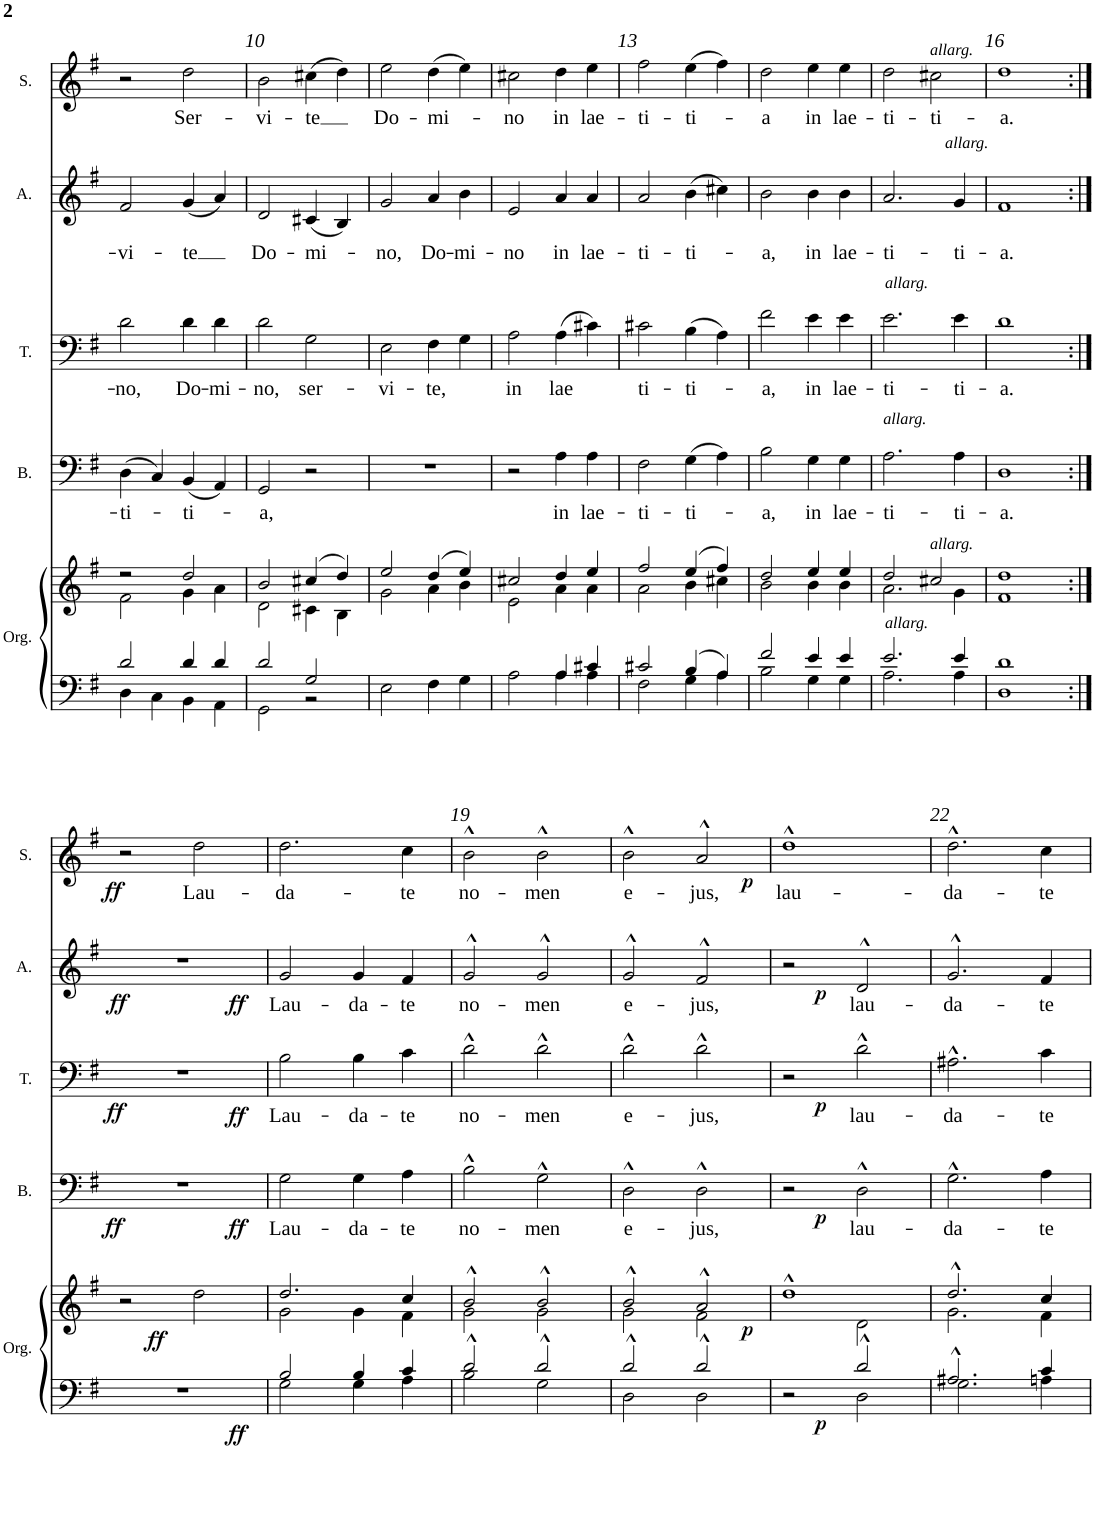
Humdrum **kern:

**kern	**kern	**dynam	**kern	**text	**dynam	**kern	**text	**dynam	**kern	**text	**dynam	**kern	**text	**dynam
*part5	*part5	*part5	*part4	*part4	*part4	*part3	*part3	*part3	*part2	*part2	*part2	*part1	*part1	*part1
*staff6	*staff5	*staff5/6	*staff4	*staff4	*staff4	*staff3	*staff3	*staff3	*staff2	*staff2	*staff2	*staff1	*staff1	*staff1
*I"Organ	*	*	*I"Bass	*	*	*I"Tenor	*	*	*I"Alto	*	*	*I"Soprano	*	*
*I'Org.	*	*	*I'B.	*	*	*I'T.	*	*	*I'A.	*	*	*I'S.	*	*
!!LO:PB:g=z
*clefF4	*clefG2	*	*clefF4	*	*	*clefF4	*	*	*clefG2	*	*	*clefG2	*	*
*k[f#]	*k[f#]	*	*k[f#]	*	*	*k[f#]	*	*	*k[f#]	*	*	*k[f#]	*	*
*M2/2	*M2/2	*	*M2/2	*	*	*M2/2	*	*	*M2/2	*	*	*M2/2	*	*
*met(c|)	*met(c|)	*	*met(c|)	*	*	*met(c|)	*	*	*met(c|)	*	*	*met(c|)	*	*
=9	=9	=9	=9	=9	=9	=9	=9	=9	=9	=9	=9	=9	=9	=9
*^	*^	*	*	*	*	*	*	*	*	*	*	*	*	*
!	!	!	!	!	!	!LO:LY:b	!	!	!LO:LY:b	!	!	!LO:LY:b	!	!	!	!
2d/	4D\	2r	2f#\	.	(4D\	-ti-	.	2d\	-no,	.	2f#/	-vi-	.	2r	.	.
.	4C\	.	.	.	4C/)	.	.	.	.	.	.	.	.	.	.	.
!	!	!	!	!	!	!LO:LY:b	!	!	!LO:LY:b	!	!	!LO:LY:b	!	!	!LO:LY:b	!
4d/	4BB\	2dd/	4g\	.	(4BB/	-ti-	.	4d\	Do-	.	(4g/	-te	.	2dd\	Ser-	.
!	!	!	!	!	!	!	!	!	!LO:LY:b	!	!	!	!	!	!	!
4d/	4AA\	.	4a\	.	4AA/)	.	.	4d\	-mi-	.	4a/)	.	.	.	.	.
=10	=10	=10	=10	=10	=10	=10	=10	=10	=10	=10	=10	=10	=10	=10	=10	=10
!	!	!	!	!	!	!LO:LY:b	!	!	!LO:LY:b	!	!	!LO:LY:b	!	!	!LO:LY:b	!
2d/	2GG\	2b/	2d\	.	2GG/	-a,	.	2d\	-no,	.	2d/	Do-	.	2b\	-vi-	.
!	!	!	!	!	!	!	!	!	!LO:LY:b	!	!	!LO:LY:b	!	!	!LO:LY:b	!
2G/	2r	(4cc#X/	4c#X\	.	2r	.	.	2G\	ser-	.	(4c#X/	-mi-	.	(4cc#X\	-te	.
.	.	4dd/)	4B\	.	.	.	.	.	.	.	4B/)	.	.	4dd\)	.	.
*v	*v	*	*	*	*	*	*	*	*	*	*	*	*	*	*	*
=11	=11	=11	=11	=11	=11	=11	=11	=11	=11	=11	=11	=11	=11	=11	=11
!	!	!	!	!	!	!	!	!LO:LY:b	!	!	!LO:LY:b	!	!	!LO:LY:b	!
2E\	2ee/	2g\	.	1r	.	.	2E\	-vi-	.	2g/	-no,	.	2ee\	Do-	.
!	!	!	!	!	!	!	!	!LO:LY:b	!	!	!LO:LY:b	!	!	!LO:LY:b	!
4F#\	(4dd/	4a\	.	.	.	.	4F#\	-te,	.	4a/	Do-	.	(4dd\	-mi-	.
!	!	!	!	!	!	!	!	!	!	!	!LO:LY:b	!	!	!	!
4G\	4ee/)	4b\	.	.	.	.	4G\	.	.	4b\	-mi-	.	4ee\)	.	.
=12	=12	=12	=12	=12	=12	=12	=12	=12	=12	=12	=12	=12	=12	=12	=12
*^	*	*	*	*	*	*	*	*	*	*	*	*	*	*	*
!	!	!	!	!	!	!	!	!	!LO:LY:b	!	!	!LO:LY:b	!	!	!LO:LY:b	!
2A\	2ryy	2cc#X/	2e\	.	2r	.	.	2A\	in	.	2e/	-no	.	2cc#X\	-no	.
!	!	!	!	!	!	!LO:LY:b	!	!	!LO:LY:b	!	!	!LO:LY:b	!	!	!LO:LY:b	!
4A/	4A\	4dd/	4a\	.	4A\	in	.	(4A\	lae	.	4a/	in	.	4dd\	in	.
!	!	!	!	!	!	!LO:LY:b	!	!	!	!	!	!LO:LY:b	!	!	!LO:LY:b	!
4c#X/	4A\	4ee/	4a\	.	4A\	lae-	.	4c#X\)	.	.	4a/	lae-	.	4ee\	lae-	.
=13	=13	=13	=13	=13	=13	=13	=13	=13	=13	=13	=13	=13	=13	=13	=13	=13
!	!	!	!	!	!	!LO:LY:b	!	!	!LO:LY:b	!	!	!LO:LY:b	!	!	!LO:LY:b	!
2c#X/	2F#\	2ff#/	2a\	.	2F#\	-ti-	.	2c#X\	-ti-	.	2a/	-ti-	.	2ff#\	-ti-	.
!	!	!	!	!	!	!LO:LY:b	!	!	!LO:LY:b	!	!	!LO:LY:b	!	!	!LO:LY:b	!
4B/	4G\	(4ee/	4b\	.	(4G\	-ti-	.	(4B\	-ti-	.	(4b\	-ti-	.	(4ee\	-ti-	.
4A/	4A\	4ff#/)	4cc#X\	.	4A\)	.	.	4A\)	.	.	4cc#X\)	.	.	4ff#\)	.	.
=14	=14	=14	=14	=14	=14	=14	=14	=14	=14	=14	=14	=14	=14	=14	=14	=14
!	!	!	!	!	!	!LO:LY:b	!	!	!LO:LY:b	!	!	!LO:LY:b	!	!	!LO:LY:b	!
2f#/	2B\	2dd/	2b\	.	2B\	-a,	.	2f#\	-a,	.	2b\	-a,	.	2dd\	-a	.
!	!	!	!	!	!	!LO:LY:b	!	!	!LO:LY:b	!	!	!LO:LY:b	!	!	!LO:LY:b	!
4e/	4G\	4ee/	4b\	.	4G\	in	.	4e\	in	.	4b\	in	.	4ee\	in	.
!	!	!	!	!	!	!LO:LY:b	!	!	!LO:LY:b	!	!	!LO:LY:b	!	!	!LO:LY:b	!
4e/	4G\	4ee/	4b\	.	4G\	lae-	.	4e\	lae-	.	4b\	lae-	.	4ee\	lae-	.
=15	=15	=15	=15	=15	=15	=15	=15	=15	=15	=15	=15	=15	=15	=15	=15	=15
!	!	!	!	!	!	!LO:LY:b	!	!	!LO:LY:b	!	!	!LO:LY:b	!	!	!LO:LY:b	!
2.e/	2.A\	2dd/	2.a\	.	2.A\	-ti-	.	2.e\	-ti-	.	2.a/	-ti-	.	2dd\	-ti-	.
!	!	!	!	!	!	!	!	!	!	!	!	!	!	!LO:TX:a:i:t=allarg.	!	!
!	!	!LO:TX:a:i:t=allarg.	!	!	!	!	!	!	!	!	!	!	!	!	!	!
!	!	!	!	!	!	!	!	!	!	!	!	!	!	!	!LO:LY:b	!
.	.	2cc#X/	.	.	.	.	.	.	.	.	.	.	.	2cc#X\	-ti-	.
!	!	!	!	!	!	!	!	!	!	!	!LO:TX:a:i:t=allarg.	!	!	!	!	!
!	!	!	!	!	!	!	!	!LO:TX:a:i:t=allarg.	!	!	!	!	!	!	!	!
!	!	!	!	!	!LO:TX:a:i:t=allarg.	!	!	!	!	!	!	!	!	!	!	!
!LO:TX:a:i:t=allarg.	!	!	!	!	!	!	!	!	!	!	!	!	!	!	!	!
!	!	!	!	!	!	!LO:LY:b	!	!	!LO:LY:b	!	!	!LO:LY:b	!	!	!	!
4e/	4A\	.	4g\	.	4A\	-ti-	.	4e\	-ti-	.	4g/	-ti-	.	.	.	.
=16	=16	=16	=16	=16	=16	=16	=16	=16	=16	=16	=16	=16	=16	=16	=16	=16
!	!	!	!	!	!	!LO:LY:b	!	!	!LO:LY:b	!	!	!LO:LY:b	!	!	!LO:LY:b	!
1d	1D	1dd	1f#	.	1D	-a.	.	1d	-a.	.	1f#	-a.	.	1dd	-a.	.
!!LO:LB:g=z
=17:|!	=17:|!	=17:|!	=17:|!	=17:|!	=17:|!	=17:|!	=17:|!	=17:|!	=17:|!	=17:|!	=17:|!	=17:|!	=17:|!	=17:|!	=17:|!	=17:|!
!	!	!	!	!	!	!	!LO:DY:b	!	!	!LO:DY:b	!	!	!LO:DY:b	!	!	!LO:DY:b
*v	*v	*	*	*	*	*	*	*	*	*	*	*	*	*	*	*
*	*v	*v	*	*	*	*	*	*	*	*	*	*	*	*	*
1r	2r	.	1r	.	ff	1r	.	ff	1r	.	ff	2r	.	ff
!	!	!LO:DY:b	!	!	!	!	!	!	!	!	!	!	!LO:LY:b	!
.	2dd\	ff	.	.	.	.	.	.	.	.	.	2dd\	Lau-	.
=18	=18	=18	=18	=18	=18	=18	=18	=18	=18	=18	=18	=18	=18	=18
*^	*^	*	*	*	*	*	*	*	*	*	*	*	*	*
!	!	!	!	!LO:DY:b=2	!	!LO:LY:b	!LO:DY:b	!	!LO:LY:b	!LO:DY:b	!	!LO:LY:b	!LO:DY:b	!	!LO:LY:b	!
2B/	2G\	2.dd/	2g\	ff	2G\	Lau-	ff	2B\	Lau-	ff	2g/	Lau-	ff	2.dd\	-da-	.
!	!	!	!	!	!	!LO:LY:b	!	!	!LO:LY:b	!	!	!LO:LY:b	!	!	!	!
4B/	4G\	.	4g\	.	4G\	-da-	.	4B\	-da-	.	4g/	-da-	.	.	.	.
!	!	!	!	!	!	!LO:LY:b	!	!	!LO:LY:b	!	!	!LO:LY:b	!	!	!LO:LY:b	!
4c/	4A\	4cc/	4f#\	.	4A\	-te	.	4c\	-te	.	4f#/	-te	.	4cc\	-te	.
=19	=19	=19	=19	=19	=19	=19	=19	=19	=19	=19	=19	=19	=19	=19	=19	=19
!	!	!	!	!	!	!LO:LY:b	!	!	!LO:LY:b	!	!	!LO:LY:b	!	!	!LO:LY:b	!
2d^^/	2B\	2b^^/	2g\	.	2B^^\	no-	.	2d^^\	no-	.	2g^^/	no-	.	2b^^\	no-	.
!	!	!	!	!	!	!LO:LY:b	!	!	!LO:LY:b	!	!	!LO:LY:b	!	!	!LO:LY:b	!
2d^^/	2G\	2b^^/	2g\	.	2G^^\	-men	.	2d^^\	-men	.	2g^^/	-men	.	2b^^\	-men	.
=20	=20	=20	=20	=20	=20	=20	=20	=20	=20	=20	=20	=20	=20	=20	=20	=20
!	!	!	!	!	!	!LO:LY:b	!	!	!LO:LY:b	!	!	!LO:LY:b	!	!	!LO:LY:b	!
2d^^/	2D\	2b^^/	2g\	.	2D^^\	e-	.	2d^^\	e-	.	2g^^/	e-	.	2b^^\	e-	.
!	!	!	!	!	!	!LO:LY:b	!	!	!LO:LY:b	!	!	!LO:LY:b	!	!	!LO:LY:b	!
2d^^/	2D\	2a^^/	2f#\	.	2D^^\	-jus,	.	2d^^\	-jus,	.	2f#^^/	-jus,	.	2a^^/	-jus,	.
=21	=21	=21	=21	=21	=21	=21	=21	=21	=21	=21	=21	=21	=21	=21	=21	=21
!	!	!	!	!LO:DY:b	!	!	!	!	!	!	!	!	!	!	!LO:LY:b	!LO:DY:b
2r	2ryy	1dd^^	2ryy	p	2r	.	.	2r	.	.	2r	.	.	1dd^^	lau-	p
!	!	!	!	!LO:DY:b=2	!	!LO:LY:b	!LO:DY:b	!	!LO:LY:b	!LO:DY:b	!	!LO:LY:b	!LO:DY:b	!	!	!
2d^^/	2D\	.	2d\	p	2D^^\	lau-	p	2d^^\	lau-	p	2d^^/	lau-	p	.	.	.
=22	=22	=22	=22	=22	=22	=22	=22	=22	=22	=22	=22	=22	=22	=22	=22	=22
!	!	!	!	!	!	!LO:LY:b	!	!	!LO:LY:b	!	!	!LO:LY:b	!	!	!LO:LY:b	!
2.A#X^^/	2.G\	2.dd^^/	2.g\	.	2.G^^\	-da-	.	2.A#X^^\	-da-	.	2.g^^/	-da-	.	2.dd^^\	-da-	.
!	!	!	!	!	!	!LO:LY:b	!	!	!LO:LY:b	!	!	!LO:LY:b	!	!	!LO:LY:b	!
4c/	4An\	4cc/	4f#\	.	4A\	-te	.	4c\	-te	.	4f#/	-te	.	4cc\	-te	.
*v	*v	*	*	*	*	*	*	*	*	*	*	*	*	*	*	*
*	*v	*v	*	*	*	*	*	*	*	*	*	*	*	*	*
=	=	=	=	=	=	=	=	=	=	=	=	=	=	=
*-	*-	*-	*-	*-	*-	*-	*-	*-	*-	*-	*-	*-	*-	*-
